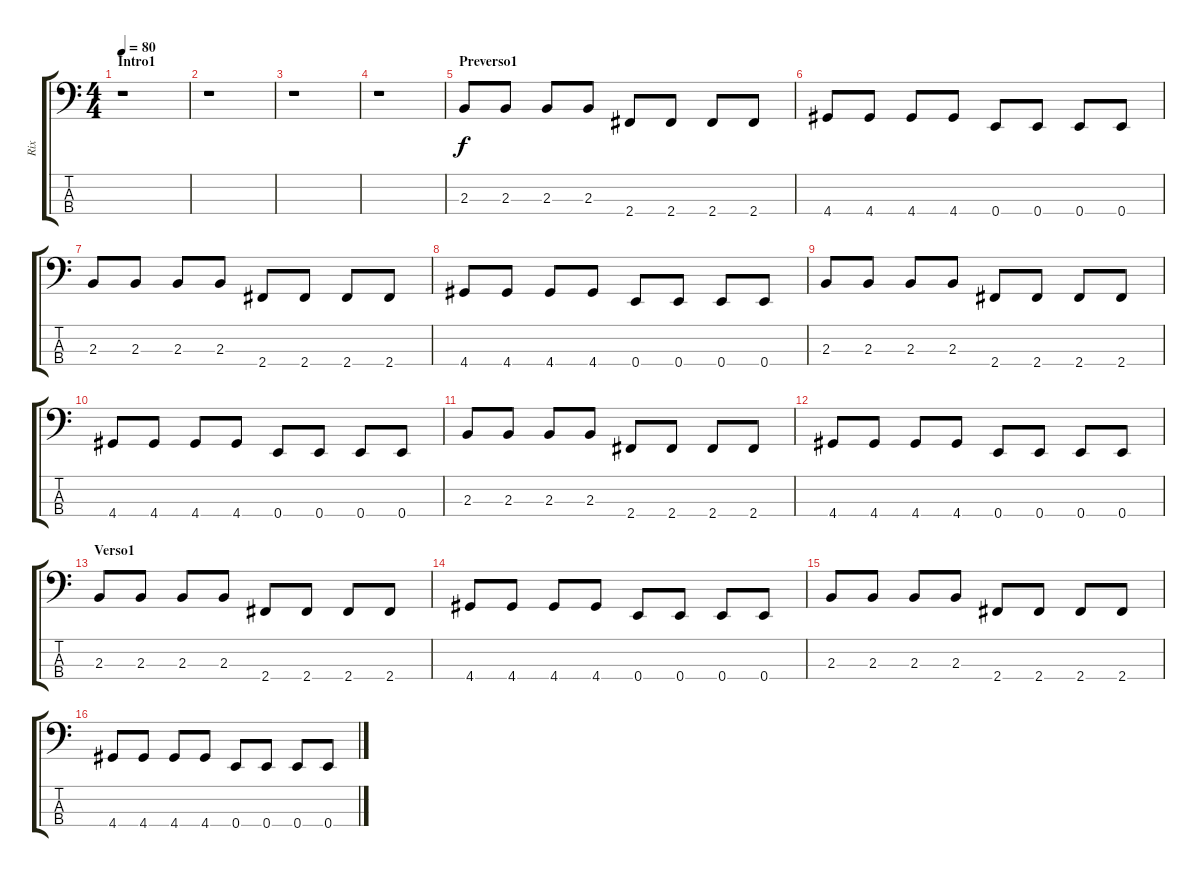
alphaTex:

\track ("Rix" "Rix") {instrument electricbasspick}
\staff {score tabs}
\tuning (G2 D2 A1 E1) {hide}
\ts (4 4)
\section ("" "Intro1")
\tempo 80
\clef f4
\ks c
r.1{dy f instrument electricbasspick} |
r.1 |
r.1 |
r.1 |
\section ("" "Preverso1")
2.3.8 2.3.8 2.3.8 2.3.8 2.4.8 2.4.8 2.4.8 2.4.8 |
4.4.8 4.4.8 4.4.8 4.4.8 0.4.8 0.4.8 0.4.8 0.4.8 |
2.3.8 2.3.8 2.3.8 2.3.8 2.4.8 2.4.8 2.4.8 2.4.8 |
4.4.8 4.4.8 4.4.8 4.4.8 0.4.8 0.4.8 0.4.8 0.4.8 |
2.3.8 2.3.8 2.3.8 2.3.8 2.4.8 2.4.8 2.4.8 2.4.8 |
4.4.8 4.4.8 4.4.8 4.4.8 0.4.8 0.4.8 0.4.8 0.4.8 |
2.3.8 2.3.8 2.3.8 2.3.8 2.4.8 2.4.8 2.4.8 2.4.8 |
4.4.8 4.4.8 4.4.8 4.4.8 0.4.8 0.4.8 0.4.8 0.4.8 |
\section ("" "Verso1")
2.3.8 2.3.8 2.3.8 2.3.8 2.4.8 2.4.8 2.4.8 2.4.8 |
4.4.8 4.4.8 4.4.8 4.4.8 0.4.8 0.4.8 0.4.8 0.4.8 |
2.3.8 2.3.8 2.3.8 2.3.8 2.4.8 2.4.8 2.4.8 2.4.8 |
4.4.8 4.4.8 4.4.8 4.4.8 0.4.8 0.4.8 0.4.8 0.4.8
